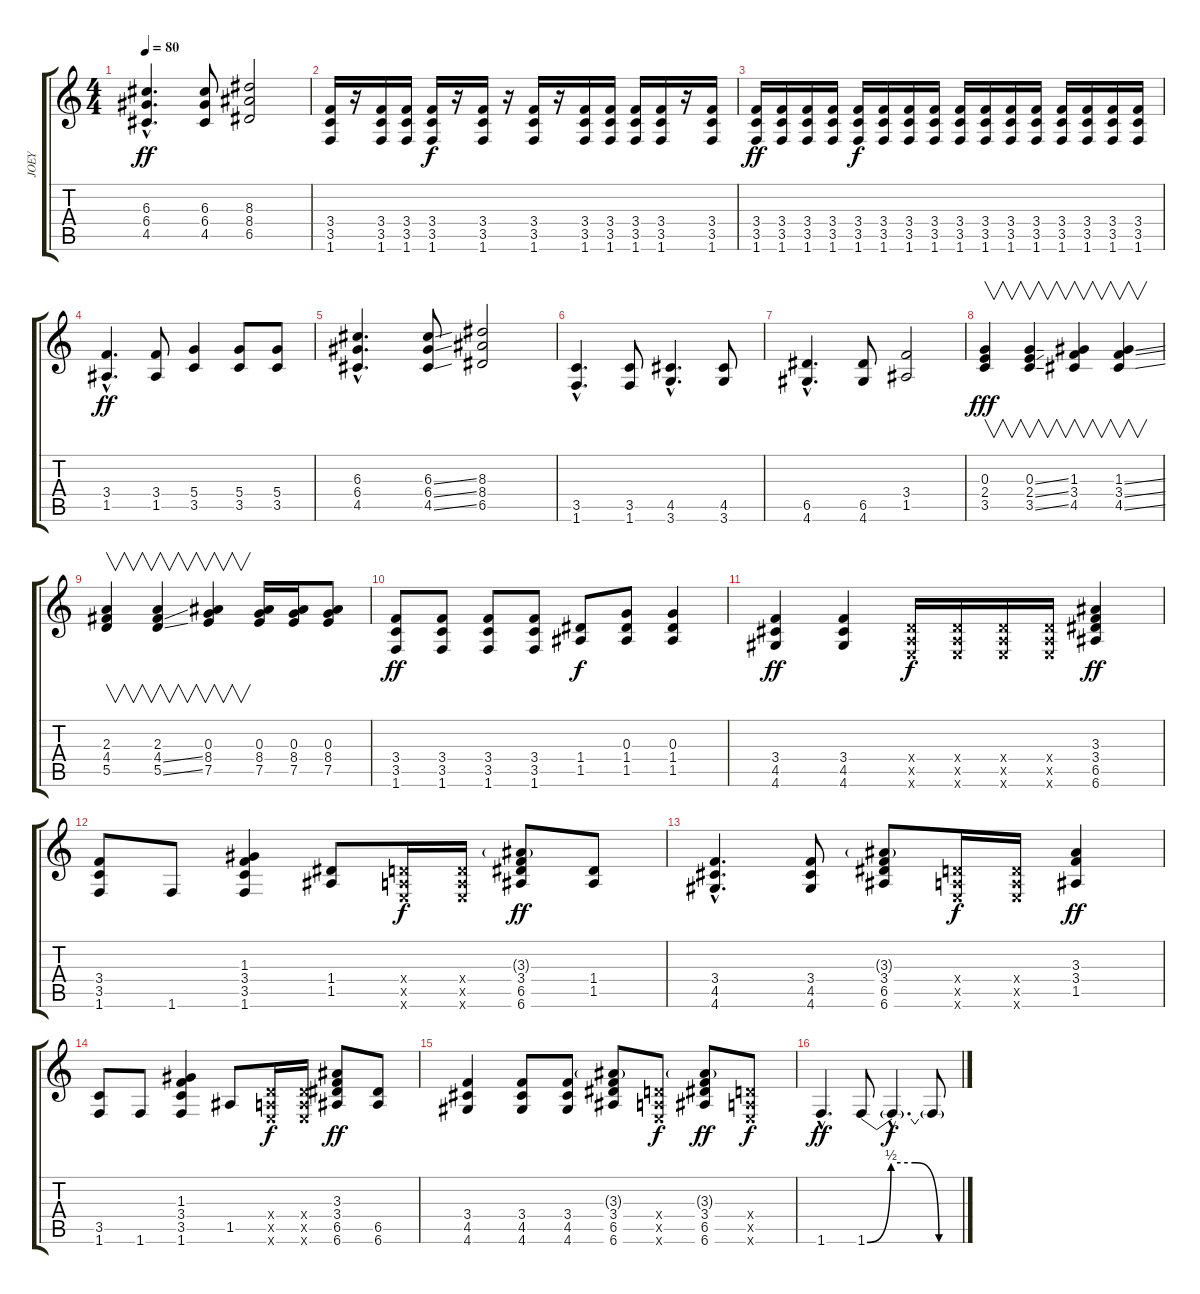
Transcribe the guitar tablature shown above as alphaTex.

\track ("JOEY" "JOEY") {instrument distortionguitar}
\staff {score tabs}
\tuning (E4 B3 G3 D3 A2 E2) {hide}
\ts (4 4)
\tempo 80
\clef g2
\ks c
(6.3{hac} 6.4{hac} 4.5{hac}).4{d dy ff} (6.3 6.4 4.5).8 (8.3 8.4 6.5).2 |
(3.4 3.5 1.6).16 r.16 (3.4 3.5 1.6).16 (3.4 3.5 1.6).16 (3.4 3.5 1.6).16{dy f} r.16 (3.4 3.5 1.6).16 r.16 (3.4 3.5 1.6).16 r.16 (3.4 3.5 1.6).16 (3.4 3.5 1.6).16 (3.4 3.5 1.6).16 (3.4 3.5 1.6).16 r.16 (3.4 3.5 1.6).16 |
(3.4 3.5 1.6).16{dy ff} (3.4 3.5 1.6).16 (3.4 3.5 1.6).16 (3.4 3.5 1.6).16 (3.4 3.5 1.6).16{dy f} (3.4 3.5 1.6).16 (3.4 3.5 1.6).16 (3.4 3.5 1.6).16 (3.4 3.5 1.6).16 (3.4 3.5 1.6).16 (3.4 3.5 1.6).16 (3.4 3.5 1.6).16 (3.4 3.5 1.6).16 (3.4 3.5 1.6).16 (3.4 3.5 1.6).16 (3.4 3.5 1.6).16 |
(3.4{hac} 1.5{hac}).4{d dy ff} (3.4 1.5).8 (5.4 3.5).4 (5.4 3.5).8 (5.4 3.5).8 |
(6.3{hac} 6.4{hac} 4.5{hac}).4{d} (6.3{ss} 6.4{ss} 4.5{ss}).8 (8.3 8.4 6.5).2 |
(3.5{hac} 1.6{hac}).4{d} (3.5 1.6).8 (4.5{hac} 3.6{hac}).4{d} (4.5 3.6).8 |
(6.5{hac} 4.6{hac}).4{d} (6.5 4.6).8 (3.4 1.5).2 |
(0.3 2.4 3.5).4{v dy fff} (0.3{ss} 2.4{ss} 3.5{ss}).4{v} (1.3 3.4 4.5).4{v} (1.3{ss} 3.4{ss} 4.5{ss}).4{v} |
(2.3 4.4 5.5).4{v} (2.3 4.4{ss} 5.5{ss}).4{v} (0.3 8.4 7.5).4{v} (0.3 8.4 7.5).16 (0.3 8.4 7.5).16 (0.3 8.4 7.5).8 |
(3.4 3.5 1.6).8{dy ff} (3.4 3.5 1.6).8 (3.4 3.5 1.6).8 (3.4 3.5 1.6).8 (1.4 1.5).8{dy f} (0.3 1.4 1.5).8 (0.3 1.4 1.5).4 |
(3.4 4.5 4.6).4{dy ff} (3.4 4.5 4.6).4 (0.4{x} 0.5{x} 0.6{x}).16{dy f} (0.4{x} 0.5{x} 0.6{x}).16 (0.4{x} 0.5{x} 0.6{x}).16 (0.4{x} 0.5{x} 0.6{x}).16 (3.3 3.4 6.5 6.6).4{dy ff} |
(3.4 3.5 1.6).8 1.6.8 (1.3 3.4 3.5 1.6).4 (1.4 1.5).8 (0.4{x} 0.5{x} 0.6{x}).16{dy f} (0.4{x} 0.5{x} 0.6{x}).16 (3.3{g} 3.4 6.5 6.6).8{dy ff} (1.4 1.5).8 |
(3.4{hac} 4.5{hac} 4.6{hac}).4{d} (3.4 4.5 4.6).8 (3.3{g} 3.4 6.5 6.6).8 (0.4{x} 0.5{x} 0.6{x}).16{dy f} (0.4{x} 0.5{x} 0.6{x}).16 (3.3 3.4 1.5).4{dy ff} |
(3.5 1.6).8 1.6.8 (1.3 3.4 3.5 1.6).4 1.5.8 (0.4{x} 0.5{x} 0.6{x}).16{dy f} (0.4{x} 0.5{x} 0.6{x}).16 (3.3 3.4 6.5 6.6).8{dy ff} (6.5 6.6).8 |
(3.4 4.5 4.6).4 (3.4 4.5 4.6).8 (3.4 4.5 4.6).8 (3.3{g} 3.4 6.5 6.6).8{volume 16} (0.4{x} 0.5{x} 0.6{x}).8{dy f volume 16} (3.3{g} 3.4 6.5 6.6).8{dy ff} (0.4{x} 0.5{x} 0.6{x}).8{dy f} |
1.6{hac}.4{d dy ff} 1.6{be (custom 0 0 15 2 30 2 45 0 60 0)}.8 1.6{hac t}.4{d dy f} 1.6{t}.8
